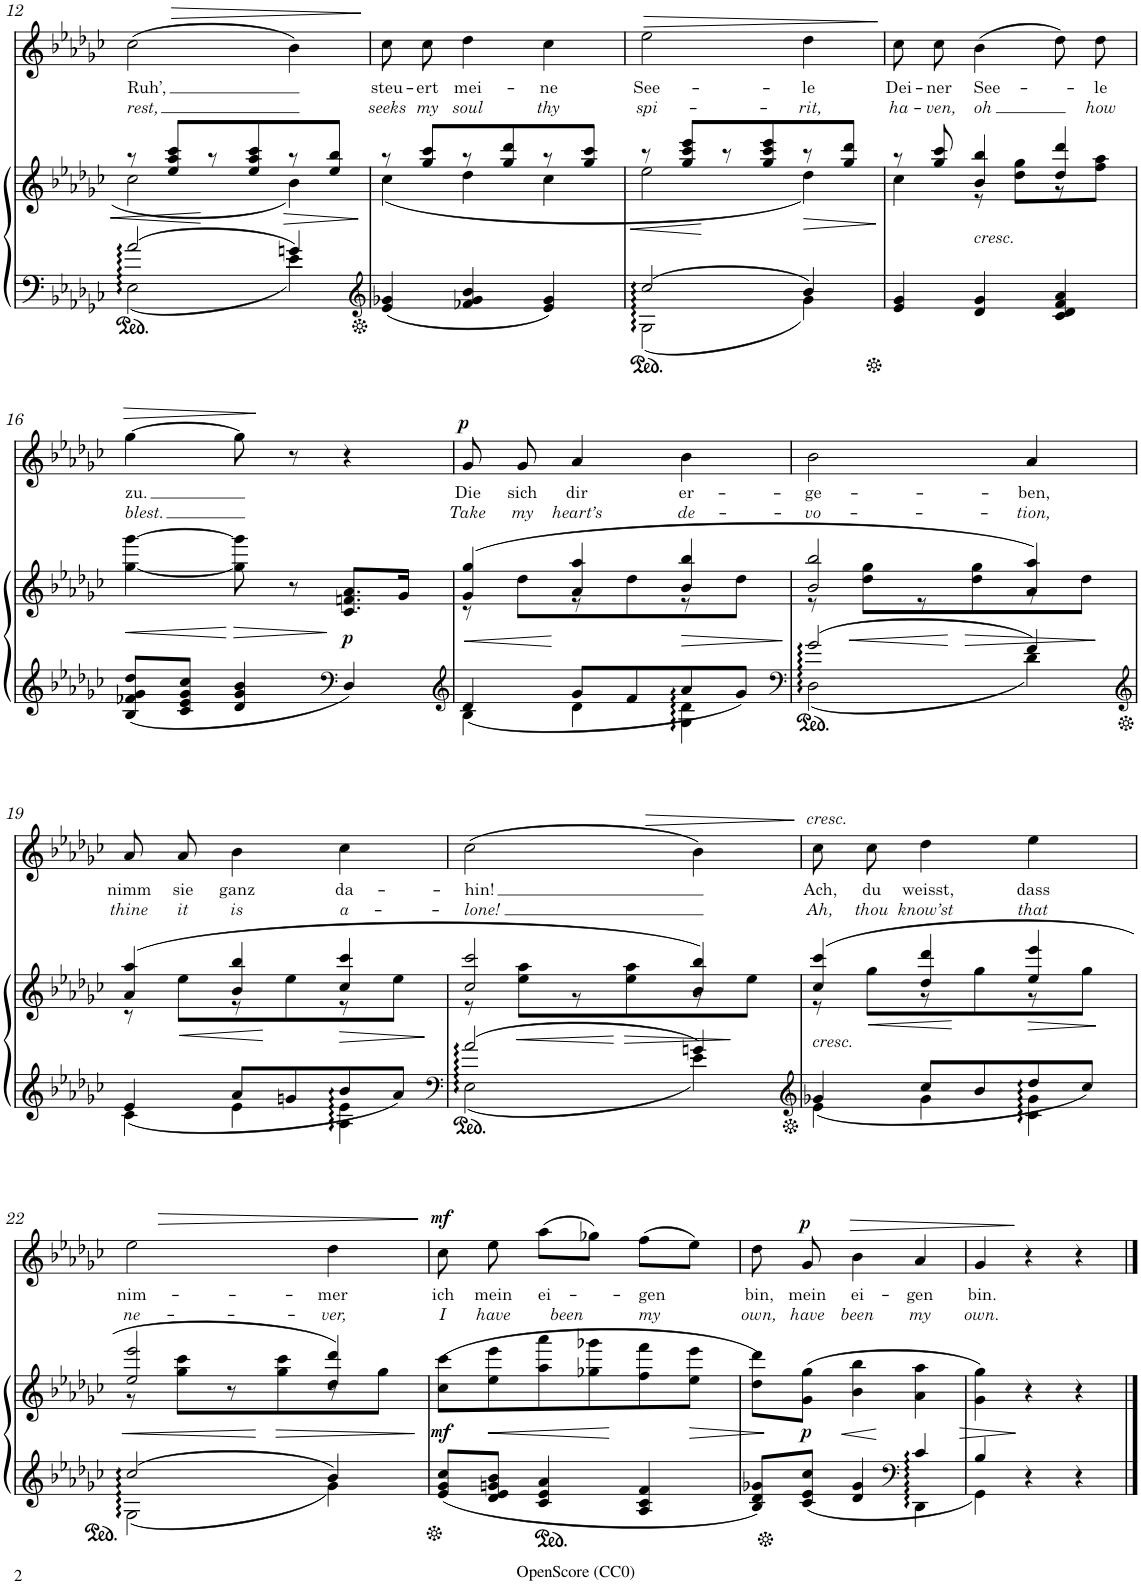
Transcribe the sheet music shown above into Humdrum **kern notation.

**kern	**kern	**dynam	**kern	**text	**text	**dynam
*part2	*part2	*part2	*part1	*part1	*part1	*part1
*staff3	*staff2	*staff2/3	*staff1	*staff1	*staff1	*staff1
*I"Pianoforte	*	*	*I"Singstimme Voice	*	*	*
*I'Pno	*	*	*	*	*	*
!!LO:PB:g=z
*clefF4	*clefG2	*	*clefG2	*	*	*
*k[b-e-a-d-g-c-]	*k[b-e-a-d-g-c-]	*	*k[b-e-a-d-g-c-]	*	*	*
*M3/4	*M3/4	*	*M3/4	*	*	*
=12	=12	=12	=12	=12	=12	=12
*^	*	*	*	*	*	*
!	!	!	!LO:HP:b	!	!LO:LY:b	!LO:LY:b	!LO:HP:b
*	*	*^	*	*	*	*	*
2a-/	2E-\	8r	2cc-\	<	(2cc-\	Ruh’,	rest,	>
.	.	8ee-/ 8aa-/ 8ccc-/L	.	.	.	.	.	.
.	.	8r	.	[	.	.	.	.
.	.	8ee-/ 8aa-/ 8ccc-/	.	.	.	.	.	.
!	!	!	!	!LO:HP:b	!	!	!	!
4gn/	4e-\	8r	4b-\	>	4b-\)	.	.	.
.	.	8ee-/ 8bb-/J	.	.	.	.	.	.
*v	*v	*	*	*	*	*	*	*
*	*v	*v	*	*	*	*	*
.	.	]	.	.	.	]
=13	=13	=13	=13	=13	=13	=13
*clefG2	*	*	*	*	*	*
*	*^	*	*	*	*	*
!	!	!	!	!	!LO:LY:b	!LO:LY:b	!
4e-/ 4g-X/	8r	(4cc-\	.	8cc-\	steu-	seeks	.
!	!	!	!	!	!LO:LY:b	!LO:LY:b	!
.	8gg-/ 8ccc-/L	.	.	8cc-\	-ert	my	.
!	!	!	!	!	!LO:LY:b	!LO:LY:b	!
4f-X/ 4g-/ 4b-/	8r	4dd-\	.	4dd-\	mei-	soul	.
.	8gg-/ 8ddd-/	.	.	.	.	.	.
!	!	!	!	!	!LO:LY:b	!LO:LY:b	!
4e-/ 4g-/	8r	4cc-\	.	4cc-\	-ne	thy	.
.	8gg-/ 8ccc-/J	.	.	.	.	.	.
=14	=14	=14	=14	=14	=14	=14	=14
*^	*	*	*	*	*	*	*
!	!	!	!	!LO:HP:b	!	!LO:LY:b	!LO:LY:b	!LO:HP:b
2cc-/	2G-\	8r	2ee-\	<	2ee-\	See-	spi-	>
.	.	8gg-/ 8ccc-/ 8eee-/L	.	.	.	.	.	.
.	.	8r	.	[	.	.	.	.
.	.	8gg-/ 8ccc-/ 8eee-/	.	.	.	.	.	.
!	!	!	!	!LO:HP:b	!	!LO:LY:b	!LO:LY:b	!
4b-/	4g-\	8r	4dd-\)	>	4dd-\	-le	-rit,	.
.	.	8gg-/ 8ddd-/J	.	.	.	.	.	.
*v	*v	*	*	*	*	*	*	*
*	*v	*v	*	*	*	*	*
.	.	]	.	.	.	]
=15	=15	=15	=15	=15	=15	=15
*	*^	*	*	*	*	*
!	!	!	!	!	!LO:LY:b	!LO:LY:b	!
4e-/ 4g-/	8r	4cc-\	.	8cc-\	Dei-	ha-	.
!	!	!	!	!	!LO:LY:b	!LO:LY:b	!
.	8gg-/ 8ccc-/	.	.	8cc-\	-ner	-ven,	.
!	!LO:TX:b:i:t=cresc.	!	!	!	!	!	!
!	!	!	!	!	!LO:LY:b	!LO:LY:b	!
4d-/ 4g-/	4b-/ 4bb-/	8r	.	(4b-\	See-	-oh	.
.	.	8dd-\ 8gg-\L	.	.	.	.	.
4c-/ 4d-/ 4f/ 4a-/	4dd-/ 4ddd-/	8r	.	8dd-\)	.	.	.
!	!	!	!	!	!LO:LY:b	!LO:LY:b	!
.	.	8ff\ 8aa-\J	.	8dd-\	-le	how	.
!!LO:LB:g=z
=16	=16	=16	=16	=16	=16	=16	=16
!	!	!	!LO:HP:b	!	!LO:LY:b	!LO:LY:b	!LO:HP:b
*	*v	*v	*	*	*	*	*
8B-/ 8f-X/ 8g-/ 8dd-/L	[4gg-\ [4ggg-\	<	[4gg-\	zu.	blest.	>
8c-/ 8e-/ 8g-/ 8cc-/J	.	.	.	.	.	.
!	!	!LO:HP:n=1:b	!	!	!	!
4d-/ 4g-/ 4b-/	8gg-\] 8ggg-\]	[ >	8gg-\]	.	.	.
.	8r	.	8r	.	.	]
*clefF4	*	*	*	*	*	*
!	!	!LO:DY:n=1:b	!	!	!	!
4D-/	8.c-/ 8.fn/ 8.a-/L	] p	4r	.	.	.
.	16g-/Jk	.	.	.	.	.
=17	=17	=17	=17	=17	=17	=17
*clefG2	*	*	*	*	*	*
*^	*	*	*	*	*	*
!	!	!	!LO:HP:b	!	!LO:LY:b	!LO:LY:b	!LO:DY:a
*	*	*^	*	*	*	*	*
4d-/	4B-\	(4g-/ 4gg-/	8r	<	8g-/	Die	Take	p
!	!	!	!	!	!	!LO:LY:b	!LO:LY:b	!
.	.	.	8dd-\L	.	8g-/	sich	my	.
!	!	!	!	!	!	!LO:LY:b	!LO:LY:b	!
8g-/L	4d-\	4a-/ 4aa-/	8r	[	4a-/	dir	heart’s	.
8f/	.	.	8dd-\	.	.	.	.	.
!	!	!	!	!LO:HP:b	!	!LO:LY:b	!LO:LY:b	!
8a-/	4G-\ 4d-\	4b-/ 4bb-/	8r	>	4b-\	er-	de-	.
8g-/J	.	.	8dd-\J	.	.	.	.	.
*v	*v	*	*	*	*	*	*	*
*	*v	*v	*	*	*	*	*
.	.	]	.	.	.	.
=18	=18	=18	=18	=18	=18	=18
*clefF4	*	*	*	*	*	*
*^	*^	*	*	*	*	*
!	!	!	!	!	!	!LO:LY:b	!LO:LY:b	!
2g-/	2D-\	2b-/ 2bb-/	8r	.	2b-\	-ge-	-vo-	.
!	!	!	!	!LO:HP:b	!	!	!	!
.	.	.	8dd-\ 8gg-\L	<	.	.	.	.
.	.	.	8r	.	.	.	.	.
!	!	!	!	!LO:HP:n=1:b	!	!	!	!
.	.	.	8dd-\ 8gg-\	[ >	.	.	.	.
!	!	!	!	!	!	!LO:LY:b	!LO:LY:b	!
4f/	4d-\	4a-/ 4aa-/)	8r	.	4a-/	-ben,	-tion,	.
.	.	.	8dd-\J	.	.	.	.	.
!!LO:LB:g=z
=19	=19	=19	=19	=19	=19	=19	=19	=19
*clefG2	*	*	*	*	*	*	*	*
!	!	!	!	!	!	!LO:LY:b	!LO:LY:b	!
4e-/	4c-\	(4a-/ 4aa-/	8r	.	8a-/	nimm	thine	.
!	!	!	!	!LO:HP:b	!	!LO:LY:b	!LO:LY:b	!
.	.	.	8ee-\L	<	8a-/	sie	it	.
!	!	!	!	!	!	!LO:LY:b	!LO:LY:b	!
8a-/L	4e-\	4b-/ 4bb-/	8r	.	4b-\	ganz	is	.
8gn/	.	.	8ee-\	]	.	.	.	.
!	!	!	!	!LO:HP:b	!	!LO:LY:b	!LO:LY:b	!
8b-/	4A-\ 4e-\	4cc-/ 4ccc-/	8r	>	4cc-\	da-	a-	.
8a-/J	.	.	8ee-\J	.	.	.	.	.
*v	*v	*	*	*	*	*	*	*
*	*v	*v	*	*	*	*	*
.	.	]	.	.	.	.
=20	=20	=20	=20	=20	=20	=20
*clefF4	*	*	*	*	*	*
*^	*^	*	*	*	*	*
!	!	!	!	!	!	!LO:LY:b	!LO:LY:b	!
2a-/	2E-\	2cc-/ 2ccc-/	8r	.	(2cc-\	-hin!	-lone!	.
!	!	!	!	!LO:HP:b	!	!	!	!
.	.	.	8ee-\ 8aa-\L	<	.	.	.	.
.	.	.	8r	.	.	.	.	.
!	!	!	!	!LO:HP:n=1:b	!	!	!	!
.	.	.	8ee-\ 8aa-\	[ >	.	.	.	.
!	!	!	!	!	!	!	!	!LO:HP:b
4gn/	4e-\	4b-/ 4bb-/)	8r	.	4b-\)	.	.	>
.	.	.	8ee-\J	[	.	.	.	.
*v	*v	*	*	*	*	*	*	*
*	*v	*v	*	*	*	*	*
.	.	.	.	.	.	]
=21	=21	=21	=21	=21	=21	=21
*clefG2	*	*	*	*	*	*
*^	*^	*	*	*	*	*
!	!	!	!	!	!LO:TX:a:i:t=cresc.	!	!	!
!	!	!LO:TX:b:i:t=cresc.	!	!	!	!	!	!
!	!	!	!	!	!	!LO:LY:b	!LO:LY:b	!
4g-X/	4e-\	(4cc-/ 4ccc-/	8r	.	8cc-\	Ach,	Ah,	.
!	!	!	!	!LO:HP:b	!	!LO:LY:b	!LO:LY:b	!
.	.	.	8gg-\L	<	8cc-\	du	thou	.
!	!	!	!	!	!	!LO:LY:b	!LO:LY:b	!
8cc-/L	4g-\	4dd-/ 4ddd-/	8r	.	4dd-\	weisst,	know’st	.
8b-/	.	.	8gg-\	]	.	.	.	.
!	!	!	!	!LO:HP:b	!	!LO:LY:b	!LO:LY:b	!
8dd-/	4c-\ 4g-\	4ee-/ 4eee-/	8r	>	4ee-\	dass	that	.
8cc-/J	.	.	8gg-\J	.	.	.	.	.
*v	*v	*	*	*	*	*	*	*
*	*v	*v	*	*	*	*	*
.	.	]	.	.	.	.
!!LO:LB:g=z
=22	=22	=22	=22	=22	=22	=22
*^	*	*	*	*	*	*
!	!	!	!LO:HP:b	!	!LO:LY:b	!LO:LY:b	!LO:HP:b
*	*	*^	*	*	*	*	*
2cc-/	2G-\	2ee-/ 2eee-/	8r	<	2ee-\	nim-	ne-	>
.	.	.	8gg-\ 8ccc-\L	.	.	.	.	.
.	.	.	8r	.	.	.	.	.
.	.	.	8gg-\ 8ccc-\	[	.	.	.	.
!	!	!	!	!	!	!LO:LY:b	!LO:LY:b	!
4b-/	4g-\	4dd-/ 4ddd-/)	8r	.	4dd-\	-mer	-ver,	.
.	.	.	8gg-\J	.	.	.	.	.
*v	*v	*	*	*	*	*	*	*
*	*v	*v	*	*	*	*	*
.	.	.	.	.	.	]
=23	=23	=23	=23	=23	=23	=23
!	!	!LO:DY:b	!	!LO:LY:b	!LO:LY:b	!LO:DY:a
8e-/ 8g-/ 8cc-/L	(8cc-\ 8ccc-\L	mf	8cc-\	ich	I	mf
!	!	!LO:HP:b	!	!LO:LY:b	!LO:LY:b	!
8d-/ 8e-/ 8gn/ 8b-/J	8ee-\ 8eee-\	<	8ee-\	mein	have	.
!	!	!	!	!LO:LY:b	!LO:LY:b	!
4c-/ 4e-/ 4a-/	8aa-\ 8aaa-\	.	(8aa-\L	ei-	been	.
.	8gg-X\ 8ggg-X\	.	8gg-X\J)	.	.	.
!	!	!	!	!LO:LY:b	!LO:LY:b	!
4A-/ 4c-/ 4f/	8ff\ 8fff\	[	(8ff\L	-gen	my	.
!	!	!LO:HP:b	!	!	!	!
.	8ee-\ 8eee-\J	>	8ee-\J)	.	.	.
=24	=24	=24	=24	=24	=24	=24
*^	*	*	*	*	*	*
!	!	!	!	!	!LO:LY:b	!LO:LY:b	!
8B-/ 8d-/ 8g-X/L	2ryy	8dd-\ 8ddd-\L)	.	8dd-\	bin,	own,	.
!	!	!	!LO:DY:n=1:b	!	!LO:LY:b	!LO:LY:b	!LO:DY:a
8c-/ 8e-/ 8cc-/J	.	(8g-\ 8gg-\J	[ p	8g-/	mein	have	p
!	!	!	!LO:HP:b	!	!LO:LY:b	!LO:LY:b	!LO:HP:b
4d-/ 4g-/	.	4b-\ 4bb-\	<	4b-\	ei-	been	>
*clefF4	*	*	*	*	*	*	*
!	!	!	!	!	!LO:LY:b	!LO:LY:b	!
4c-/	4DD-\	4a-\ 4aa-\	]	4a-/	-gen	my	.
=25	=25	=25	=25	=25	=25	=25	=25
!	!	!	!	!	!LO:LY:b	!LO:LY:b	!
4B-/	4GG-\	4g-\ 4gg-\)	.	4g-/	bin.	own.	.
4r	4ryy	4r	[	4r	.	.	]
4r	4ryy	4r	.	4r	.	.	.
*v	*v	*	*	*	*	*	*
==	==	==	==	==	==	==
*-	*-	*-	*-	*-	*-	*-
